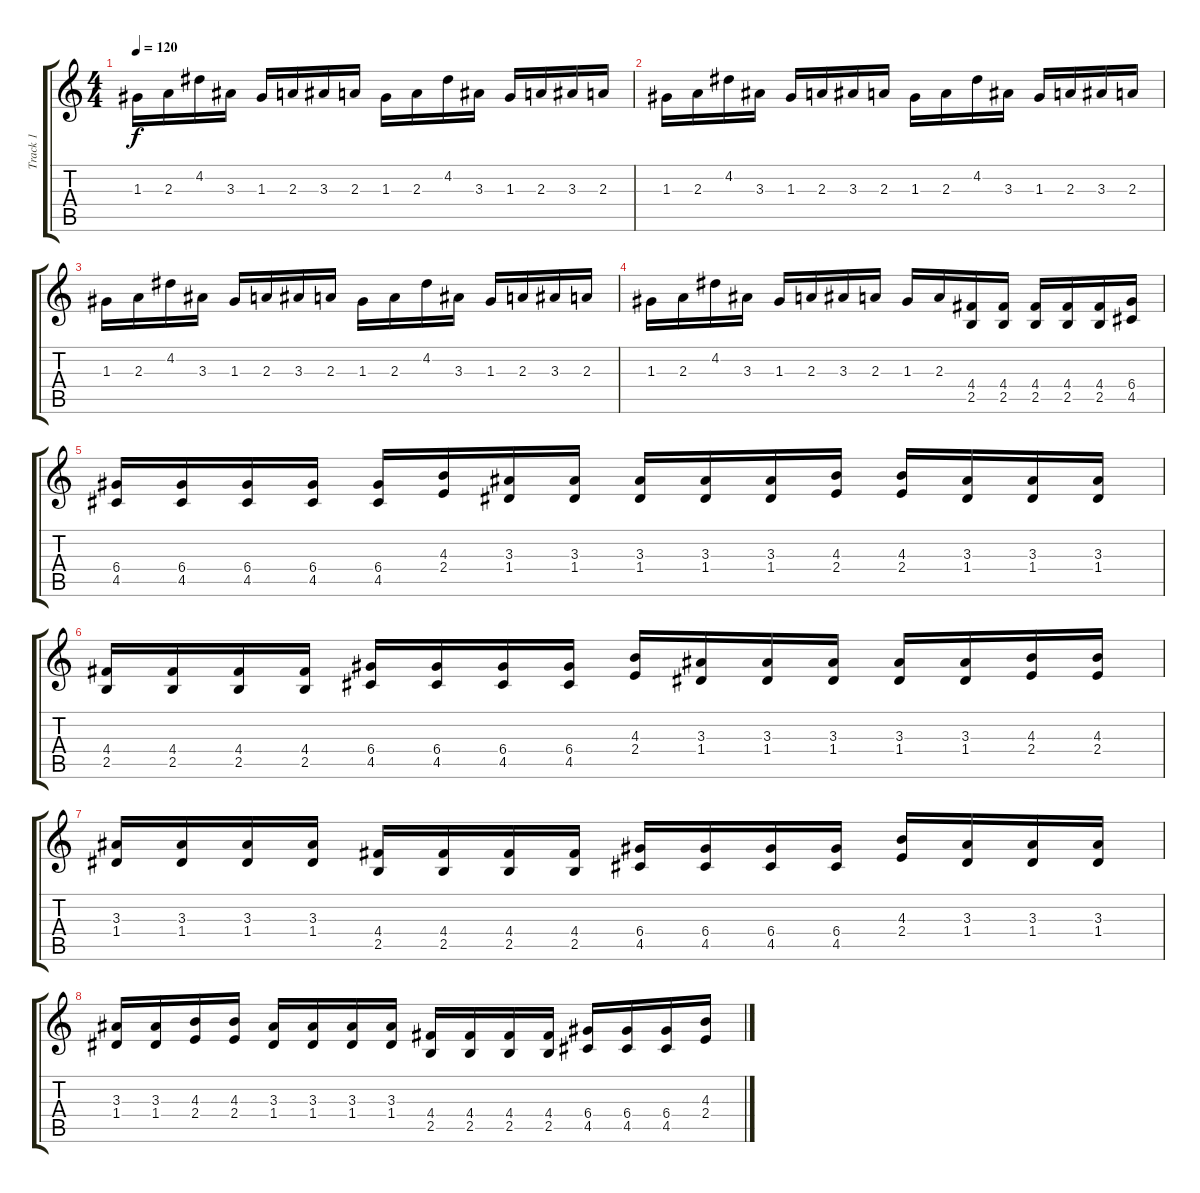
\track ("Track 1" "Track 1") {instrument distortionguitar}
\staff {score tabs}
\tuning (E4 B3 G3 D3 A2 D2) {hide}
\ts (4 4)
\tempo 120
\clef g2
\ks c
1.3.16{dy f} 2.3.16 4.2.16 3.3.16 1.3.16 2.3.16 3.3.16 2.3.16 1.3.16 2.3.16 4.2.16 3.3.16 1.3.16 2.3.16 3.3.16 2.3.16 |
1.3.16 2.3.16 4.2.16 3.3.16 1.3.16 2.3.16 3.3.16 2.3.16 1.3.16 2.3.16 4.2.16 3.3.16 1.3.16 2.3.16 3.3.16 2.3.16 |
1.3.16 2.3.16 4.2.16 3.3.16 1.3.16 2.3.16 3.3.16 2.3.16 1.3.16 2.3.16 4.2.16 3.3.16 1.3.16 2.3.16 3.3.16 2.3.16 |
1.3.16 2.3.16 4.2.16 3.3.16 1.3.16 2.3.16 3.3.16 2.3.16 1.3.16 2.3.16 (4.4 2.5).16 (4.4 2.5).16 (4.4 2.5).16 (4.4 2.5).16 (4.4 2.5).16 (6.4 4.5).16 |
(6.4 4.5).16 (6.4 4.5).16 (6.4 4.5).16 (6.4 4.5).16 (6.4 4.5).16 (4.3 2.4).16 (3.3 1.4).16 (3.3 1.4).16 (3.3 1.4).16 (3.3 1.4).16 (3.3 1.4).16 (4.3 2.4).16 (4.3 2.4).16 (3.3 1.4).16 (3.3 1.4).16 (3.3 1.4).16 |
(4.4 2.5).16 (4.4 2.5).16 (4.4 2.5).16 (4.4 2.5).16 (6.4 4.5).16 (6.4 4.5).16 (6.4 4.5).16 (6.4 4.5).16 (4.3 2.4).16 (3.3 1.4).16 (3.3 1.4).16 (3.3 1.4).16 (3.3 1.4).16 (3.3 1.4).16 (4.3 2.4).16 (4.3 2.4).16 |
(3.3 1.4).16 (3.3 1.4).16 (3.3 1.4).16 (3.3 1.4).16 (4.4 2.5).16 (4.4 2.5).16 (4.4 2.5).16 (4.4 2.5).16 (6.4 4.5).16 (6.4 4.5).16 (6.4 4.5).16 (6.4 4.5).16 (4.3 2.4).16 (3.3 1.4).16 (3.3 1.4).16 (3.3 1.4).16 |
(3.3 1.4).16 (3.3 1.4).16 (4.3 2.4).16 (4.3 2.4).16 (3.3 1.4).16 (3.3 1.4).16 (3.3 1.4).16 (3.3 1.4).16 (4.4 2.5).16 (4.4 2.5).16 (4.4 2.5).16 (4.4 2.5).16 (6.4 4.5).16 (6.4 4.5).16 (6.4 4.5).16 (4.3 2.4).16
